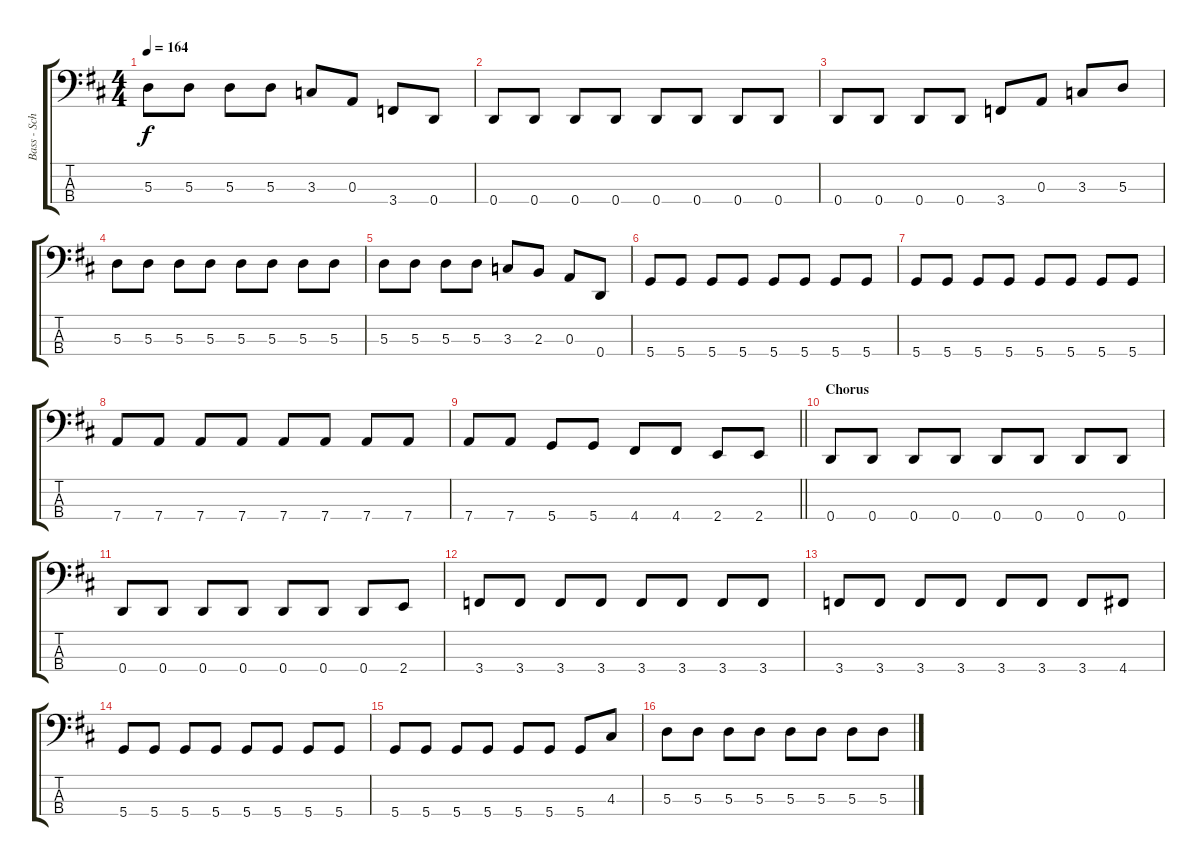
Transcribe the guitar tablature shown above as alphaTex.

\track ("Bass - Schmit" "Bass - Sch") {instrument electricbassfinger}
\staff {score tabs}
\tuning (G2 D2 A1 D1) {hide}
\ts (4 4)
\tempo 164
\clef f4
\ks d
5.3.8{dy f} 5.3.8 5.3.8 5.3.8 3.3.8 0.3.8 3.4.8 0.4.8 |
0.4.8 0.4.8 0.4.8 0.4.8 0.4.8 0.4.8 0.4.8 0.4.8 |
0.4.8 0.4.8 0.4.8 0.4.8 3.4.8 0.3.8 3.3.8 5.3.8 |
5.3.8 5.3.8 5.3.8 5.3.8 5.3.8 5.3.8 5.3.8 5.3.8 |
5.3.8 5.3.8 5.3.8 5.3.8 3.3.8 2.3.8 0.3.8 0.4.8 |
5.4.8 5.4.8 5.4.8 5.4.8 5.4.8 5.4.8 5.4.8 5.4.8 |
5.4.8 5.4.8 5.4.8 5.4.8 5.4.8 5.4.8 5.4.8 5.4.8 |
7.4.8 7.4.8 7.4.8 7.4.8 7.4.8 7.4.8 7.4.8 7.4.8 |
\barLineRight lightlight
7.4.8 7.4.8 5.4.8 5.4.8 4.4.8 4.4.8 2.4.8 2.4.8 |
\section ("" "Chorus")
0.4.8 0.4.8 0.4.8 0.4.8 0.4.8 0.4.8 0.4.8 0.4.8 |
0.4.8 0.4.8 0.4.8 0.4.8 0.4.8 0.4.8 0.4.8 2.4.8 |
3.4.8 3.4.8 3.4.8 3.4.8 3.4.8 3.4.8 3.4.8 3.4.8 |
3.4.8 3.4.8 3.4.8 3.4.8 3.4.8 3.4.8 3.4.8 4.4.8 |
5.4.8 5.4.8 5.4.8 5.4.8 5.4.8 5.4.8 5.4.8 5.4.8 |
5.4.8 5.4.8 5.4.8 5.4.8 5.4.8 5.4.8 5.4.8 4.3.8 |
5.3.8 5.3.8 5.3.8 5.3.8 5.3.8 5.3.8 5.3.8 5.3.8
